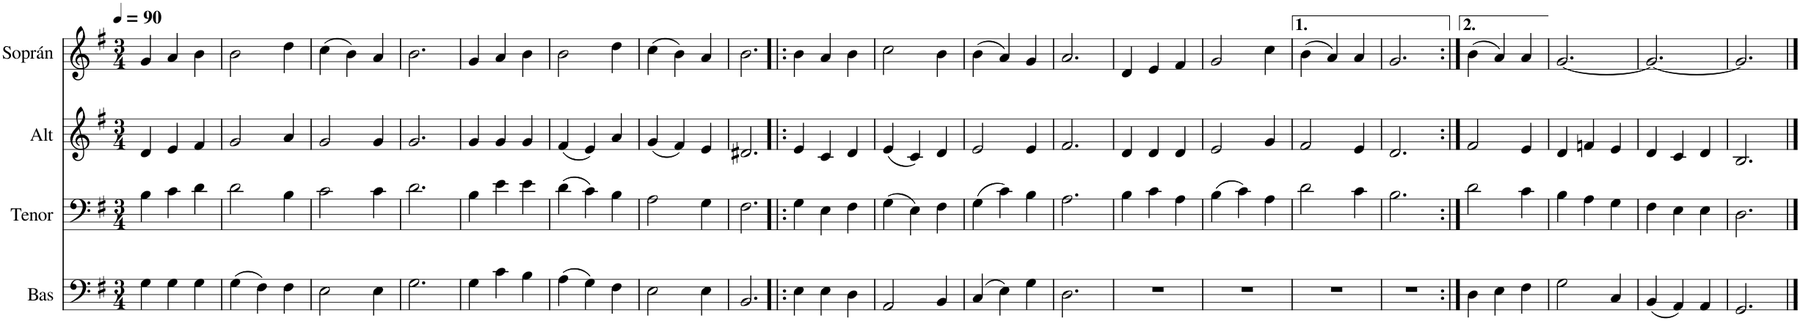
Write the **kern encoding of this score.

**kern	**kern	**kern	**kern
*part4	*part3	*part2	*part1
*staff4	*staff3	*staff2	*staff1
*I"Bas	*I"Tenor	*I"Alt	*I"Soprán
*I'B.	*I'T.	*I'A.	*I'S.
*clefF4	*clefF4	*clefG2	*clefG2
*k[f#]	*k[f#]	*k[f#]	*k[f#]
*M3/4	*M3/4	*M3/4	*M3/4
*MM90	*MM90	*MM90	*MM90
=1	=1	=1	=1
4G\	4B\	4d/	4g/
4G\	4c\	4e/	4a/
4G\	4d\	4f#/	4b\
=2	=2	=2	=2
(4G\	2d\	2g/	2b\
4F#\)	.	.	.
4F#\	4B\	4a/	4dd\
=3	=3	=3	=3
2E\	2c\	2g/	(4cc\
.	.	.	4b\)
4E\	4c\	4g/	4a/
=4	=4	=4	=4
2.G\	2.d\	2.g/	2.b\
=5	=5	=5	=5
4G\	4B\	4g/	4g/
4c\	4e\	4g/	4a/
4B\	4e\	4g/	4b\
=6	=6	=6	=6
(4A\	(4d\	(4f#/	2b\
4G\)	4c\)	4e/)	.
4F#\	4B\	4a/	4dd\
=7	=7	=7	=7
2E\	2A\	(4g/	(4cc\
.	.	4f#/)	4b\)
4E\	4G\	4e/	4a/
=8	=8	=8	=8
2.BB/	2.F#\	2.d#X/	2.b\
=9!|:	=9!|:	=9!|:	=9!|:
4E\	4G\	4e/	4b\
4E\	4E\	4c/	4a/
4D\	4F#\	4d/	4b\
=10	=10	=10	=10
2AA/	(4G\	(4e/	2cc\
.	4E\)	4c/)	.
4BB/	4F#\	4d/	4b\
=11	=11	=11	=11
(4C/	(4G\	2e/	(4b\
4E\)	4c\)	.	4a/)
4G\	4B\	4e/	4g/
=12	=12	=12	=12
2.D\	2.A\	2.f#/	2.a/
=13	=13	=13	=13
2.r	4B\	4d/	4d/
.	4c\	4d/	4e/
.	4A\	4d/	4f#/
=14	=14	=14	=14
2.r	(4B\	2e/	2g/
.	4c\)	.	.
.	4A\	4g/	4cc\
=15	=15	=15	=15
2.r	2d\	2f#/	(4b\
.	.	.	4a/)
.	4c\	4e/	4a/
=16	=16	=16	=16
2.r	2.B\	2.d/	2.g/
=17:|!	=17:|!	=17:|!	=17:|!
4D\	2d\	2f#/	(4b\
4E\	.	.	4a/)
4F#\	4c\	4e/	4a/
=18	=18	=18	=18
2G\	4B\	4d/	[2.g/
.	4A\	4fn/	.
4C/	4G\	4e/	.
=19	=19	=19	=19
(4BB/	4F#\	4d/	2.g/_
4AA/)	4E\	4c/	.
4AA/	4E\	4d/	.
=20	=20	=20	=20
2.GG/	2.D\	2.B/	2.g/]
==	==	==	==
*-	*-	*-	*-
